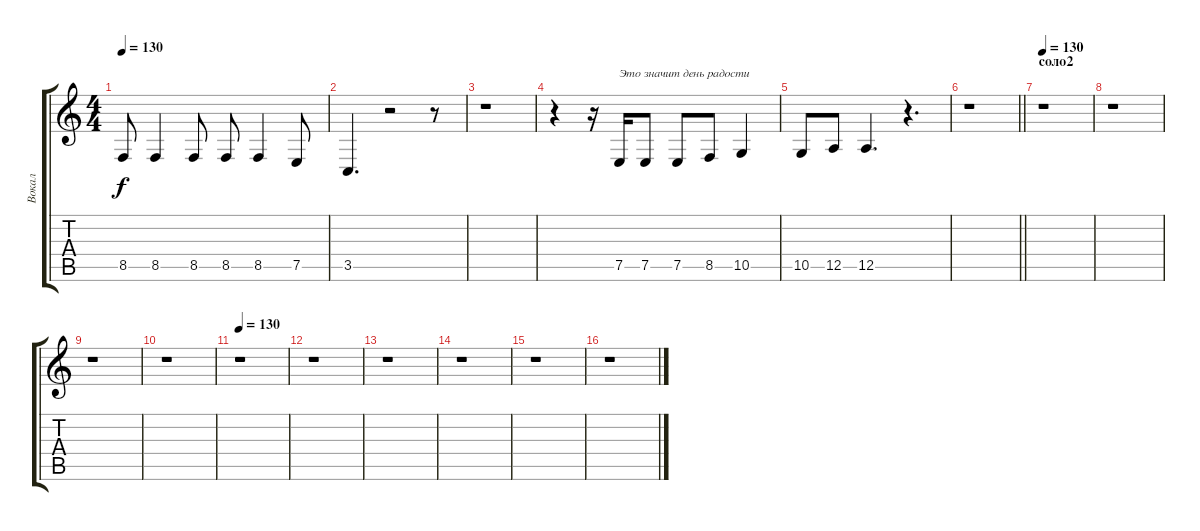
\track ("Вокал" "Вокал") {instrument orchestralharp}
\staff {score tabs}
\tuning (E4 B3 G3 D3 A2 E2) {hide}
\ts (4 4)
\tempo 130
\clef g2
\ks c
8.5.8{dy f} 8.5.4 8.5.8 8.5.8 8.5.4 7.5.8 |
3.5.4{d} r.2 r.8 |
r.1 |
r.4 r.16 7.5.16{txt "Это значит день радости"} 7.5.8 7.5.8 8.5.8 10.5.4 |
10.5.8 12.5.8 12.5.4{d} r.4{d} |
\barLineRight lightlight
r.1 |
\section ("" "соло2")
\tempo 130
r.1 |
r.1 |
r.1 |
r.1 |
\tempo 130
r.1 |
r.1 |
r.1 |
r.1 |
r.1 |
r.1
